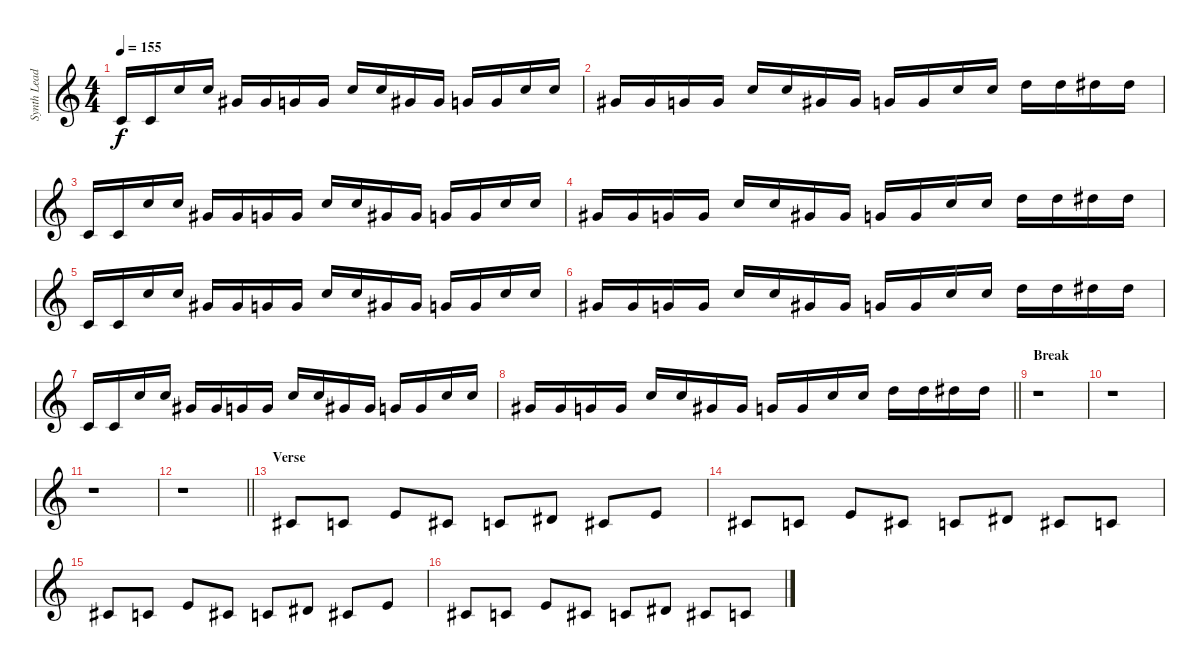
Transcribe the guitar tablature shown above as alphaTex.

\track ("Synth Lead" "Synth Lead") {instrument fx4atmosphere}
\staff {score}
\tuning (D4 A3 F3 C3 G2 C2) {hide}
\ts (4 4)
\tempo 155
\clef g2
\ks c
12.4.16{dy f} 12.4.16 19.3.16 19.3.16 20.4.16 20.4.16 19.4.16 19.4.16 19.3.16 19.3.16 20.4.16 20.4.16 19.4.16 19.4.16 19.3.16 19.3.16 |
20.4.16 20.4.16 19.4.16 19.4.16 19.3.16 19.3.16 20.4.16 20.4.16 19.4.16 19.4.16 19.3.16 19.3.16 21.3.16 21.3.16 22.3.16 22.3.16 |
12.4.16 12.4.16 19.3.16 19.3.16 20.4.16 20.4.16 19.4.16 19.4.16 19.3.16 19.3.16 20.4.16 20.4.16 19.4.16 19.4.16 19.3.16 19.3.16 |
20.4.16 20.4.16 19.4.16 19.4.16 19.3.16 19.3.16 20.4.16 20.4.16 19.4.16 19.4.16 19.3.16 19.3.16 21.3.16 21.3.16 22.3.16 22.3.16 |
12.4.16 12.4.16 19.3.16 19.3.16 20.4.16 20.4.16 19.4.16 19.4.16 19.3.16 19.3.16 20.4.16 20.4.16 19.4.16 19.4.16 19.3.16 19.3.16 |
20.4.16 20.4.16 19.4.16 19.4.16 19.3.16 19.3.16 20.4.16 20.4.16 19.4.16 19.4.16 19.3.16 19.3.16 21.3.16 21.3.16 22.3.16 22.3.16 |
12.4.16 12.4.16 19.3.16 19.3.16 20.4.16 20.4.16 19.4.16 19.4.16 19.3.16 19.3.16 20.4.16 20.4.16 19.4.16 19.4.16 19.3.16 19.3.16 |
\barLineRight lightlight
20.4.16 20.4.16 19.4.16 19.4.16 19.3.16 19.3.16 20.4.16 20.4.16 19.4.16 19.4.16 19.3.16 19.3.16 21.3.16 21.3.16 22.3.16 22.3.16 |
\section ("" "Break")
r.1 |
r.1 |
r.1 |
\barLineRight lightlight
r.1 |
\section ("" "Verse")
8.3.8 7.3.8 7.2.8 8.3.8 7.3.8 6.2.8 8.3.8 7.2.8 |
8.3.8 7.3.8 7.2.8 8.3.8 7.3.8 6.2.8 8.3.8 7.3.8 |
8.3.8 7.3.8 7.2.8 8.3.8 7.3.8 6.2.8 8.3.8 7.2.8 |
8.3.8 7.3.8 7.2.8 8.3.8 7.3.8 6.2.8 8.3.8 7.3.8
